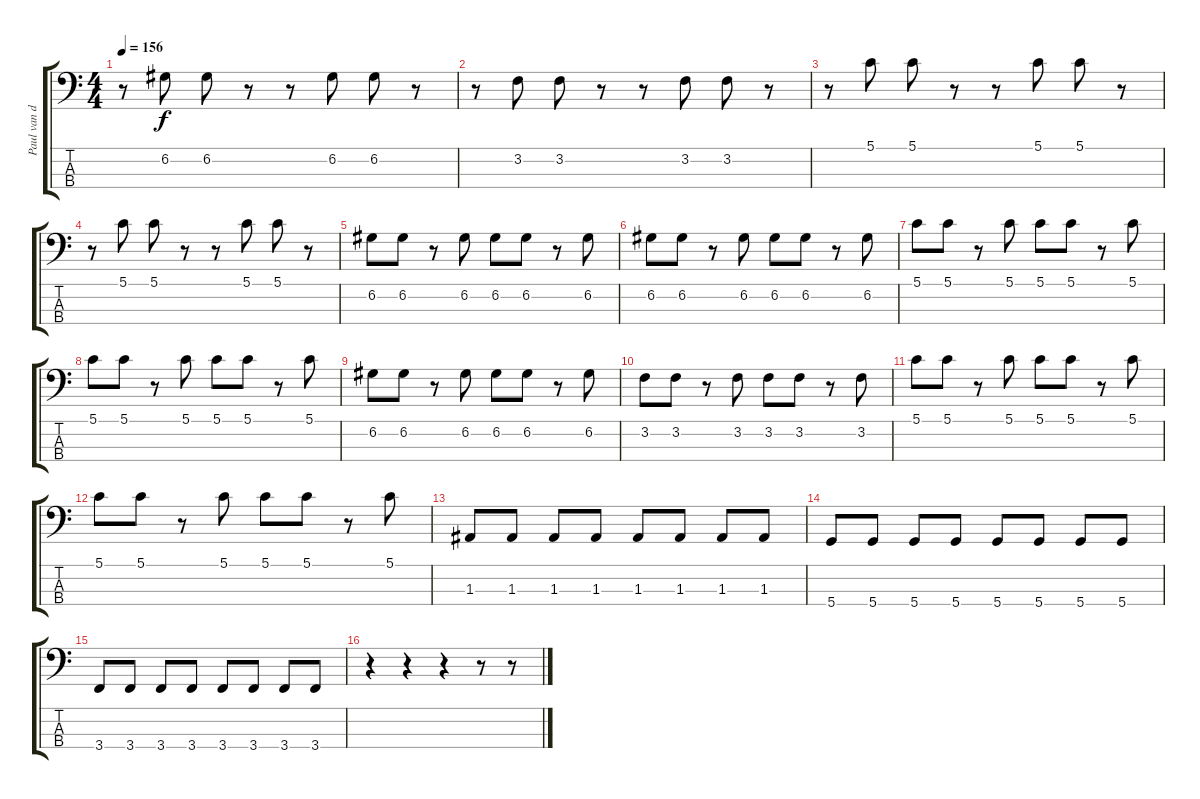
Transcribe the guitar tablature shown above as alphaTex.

\track ("Paul van der Walt" "Paul van d") {instrument electricbassfinger}
\staff {score tabs}
\tuning (G2 D2 A1 D1) {hide}
\ts (4 4)
\tempo 156
\clef f4
\ks c
r.8{dy f} 6.2.8 6.2.8 r.8 r.8 6.2.8 6.2.8 r.8 |
r.8 3.2.8 3.2.8 r.8 r.8 3.2.8 3.2.8 r.8 |
r.8 5.1.8 5.1.8 r.8 r.8 5.1.8 5.1.8 r.8 |
r.8 5.1.8 5.1.8 r.8 r.8 5.1.8 5.1.8 r.8 |
6.2.8 6.2.8 r.8 6.2.8 6.2.8 6.2.8 r.8 6.2.8 |
6.2.8 6.2.8 r.8 6.2.8 6.2.8 6.2.8 r.8 6.2.8 |
5.1.8 5.1.8 r.8 5.1.8 5.1.8 5.1.8 r.8 5.1.8 |
5.1.8 5.1.8 r.8 5.1.8 5.1.8 5.1.8 r.8 5.1.8 |
6.2.8 6.2.8 r.8 6.2.8 6.2.8 6.2.8 r.8 6.2.8 |
3.2.8 3.2.8 r.8 3.2.8 3.2.8 3.2.8 r.8 3.2.8 |
5.1.8 5.1.8 r.8 5.1.8 5.1.8 5.1.8 r.8 5.1.8 |
5.1.8 5.1.8 r.8 5.1.8 5.1.8 5.1.8 r.8 5.1.8 |
1.3.8 1.3.8 1.3.8 1.3.8 1.3.8 1.3.8 1.3.8 1.3.8 |
5.4.8 5.4.8 5.4.8 5.4.8 5.4.8 5.4.8 5.4.8 5.4.8 |
3.4.8 3.4.8 3.4.8 3.4.8 3.4.8 3.4.8 3.4.8 3.4.8 |
r.4 r.4 r.4 r.8 r.8
